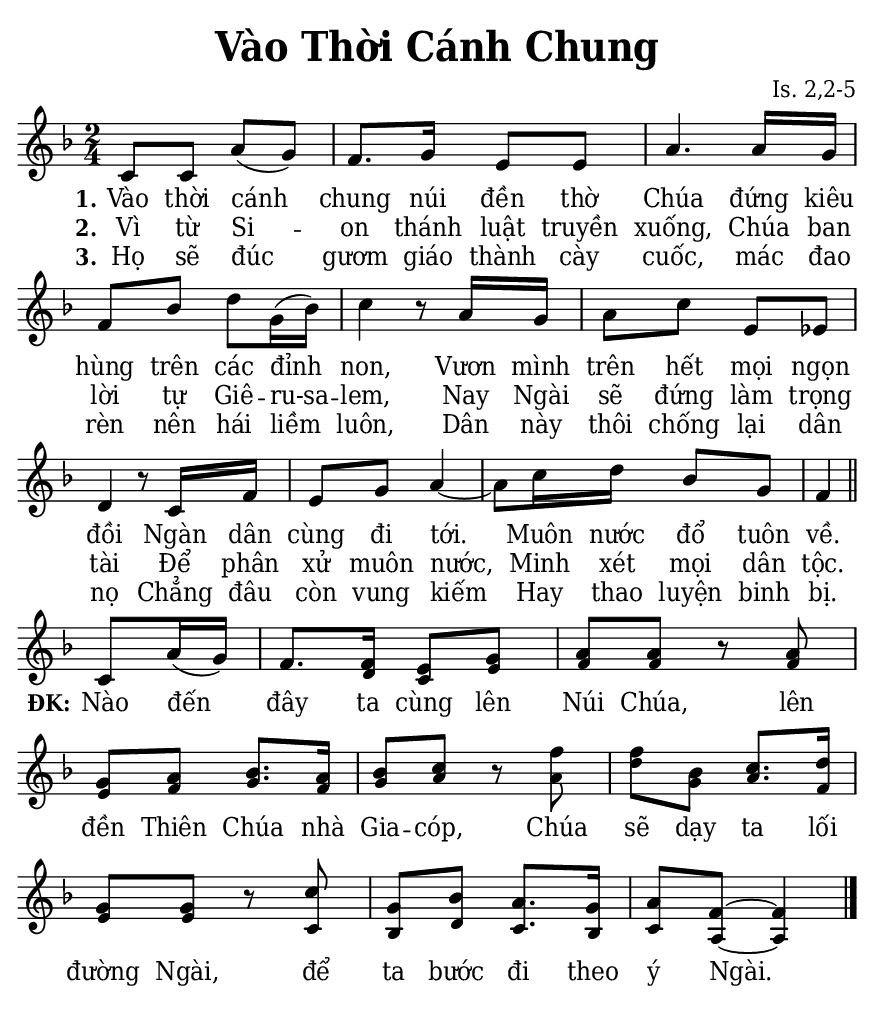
% Cài đặt chung\
\version "2.22.1"
\include "english.ly"

\header {
  title = \markup { \fontsize #1 "Vào Thời Cánh Chung" }
  composer = "Is. 2,2-5"
  %arranger = "Lm. Kim Long"
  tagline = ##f
}

% Nhạc phiên khúc
nhacPhienKhucSop = \relative c' {
  c8 c a' (g) |
  f8. g16 e8 e |
  a4. a16 g |
  f8 bf d g,16 (bf) |
  c4 r8 a16 g |
  a8 c e, ef |
  d4 r8 c16 f |
  e8 g a4 ~ |
  a8 c16 d bf8 g |
  f4 \bar "||" \break
  
  c8 a'16 (g) |
  f8. f16 e8 g |
  a a r a |
  g a bf8. a16 |
  bf8 c r f |
  f bf, c8. d16 |
  g,8 g r c |
  g bf a8. g16 |
  a8 f ~ f4 \bar "|."
}

nhacPhienKhucAlto = \relative c' {
  R2*9
  r4
  c8 a'16 (g) |
  f8. d16 c8 e |
  f f r f |
  e f g8. f16 |
  g8 a r a |
  d g, a8. f16 |
  e8 e r c |
  bf d c8. bf16 |
  c8 a ~ a4
}

% Lời phiên khúc
loiPhienKhucSop = \lyrics {
  <<
    {
      \set stanza = "1."
      Vào thời cánh chung núi đền thờ Chúa
      đứng kiêu hùng trên các đỉnh non,
      Vươn mình trên hết mọi ngọn đồi
      Ngàn dân cùng đi tới.
      Muôn nước đổ tuôn về.
    }
    \new Lyrics {
	    \set associatedVoice = "beSop"
	    \set stanza = "2."
	    Vì từ Si -- on thánh luật truyền xuống,
	    Chúa ban lời tự Giê -- "ru-sa" -- lem,
	    Nay Ngài sẽ đứng làm trọng tài
	    Để phân xử muôn nước,
	    Minh xét mọi dân tộc.
    }
    \new Lyrics {
	    \set associatedVoice = "beSop"
	    \set stanza = "3."
	    Họ sẽ đúc gươm giáo thành cày cuốc,
	    mác đao rèn nên hái liềm luôn,
	    Dân này thôi chống lại dân nọ
	    Chẳng đâu còn vung kiếm
	    Hay thao luyện binh bị.
    }
  >>
  \set stanza = "ĐK:"
  Nào đến đây ta cùng lên Núi Chúa,
  lên đền Thiên Chúa nhà Gia -- cóp,
  Chúa sẽ dạy ta lối đường Ngài,
  để ta bước đi theo ý Ngài.
}

% Dàn trang
\paper {
  #(set-paper-size "a5")
  top-margin = 3\mm
  bottom-margin = 3\mm
  left-margin = 3\mm
  right-margin = 3\mm
  indent = #0
  #(define fonts
	 (make-pango-font-tree "Deja Vu Serif Condensed"
	 		       "Deja Vu Serif Condensed"
			       "Deja Vu Serif Condensed"
			       (/ 20 20)))
  print-page-number = ##f
  page-count = 1
}

TongNhip = {
  \key f \major \time 2/4
  \set Timing.beamExceptions = #'()
  \set Timing.baseMoment = #(ly:make-moment 1/4)
}

% Đổi kích thước nốt cho bè phụ
notBePhu =
#(define-music-function (font-size music) (number? ly:music?)
   (for-some-music
     (lambda (m)
       (if (music-is-of-type? m 'rhythmic-event)
           (begin
             (set! (ly:music-property m 'tweaks)
                   (cons `(font-size . ,font-size)
                         (ly:music-property m 'tweaks)))
             #t)
           #f))
     music)
   music)

\score {
  \new ChoirStaff <<
    \new Staff \with {
        \consists "Merge_rests_engraver"
        printPartCombineTexts = ##f
      }
      <<
      \new Voice \TongNhip \partCombine 
        \nhacPhienKhucSop
        \notBePhu -1 { \nhacPhienKhucAlto }
      \new NullVoice = beSop \nhacPhienKhucSop
      \new Lyrics \lyricsto beSop \loiPhienKhucSop
      >>
  >>
  \layout {
    %\override Staff.TimeSignature.transparent = ##t
    \override Lyrics.LyricSpace.minimum-distance = #1.5
    \override Score.BarNumber.break-visibility = ##(#f #f #f)
    \override Score.SpacingSpanner.uniform-stretching = ##t
  } 
}
